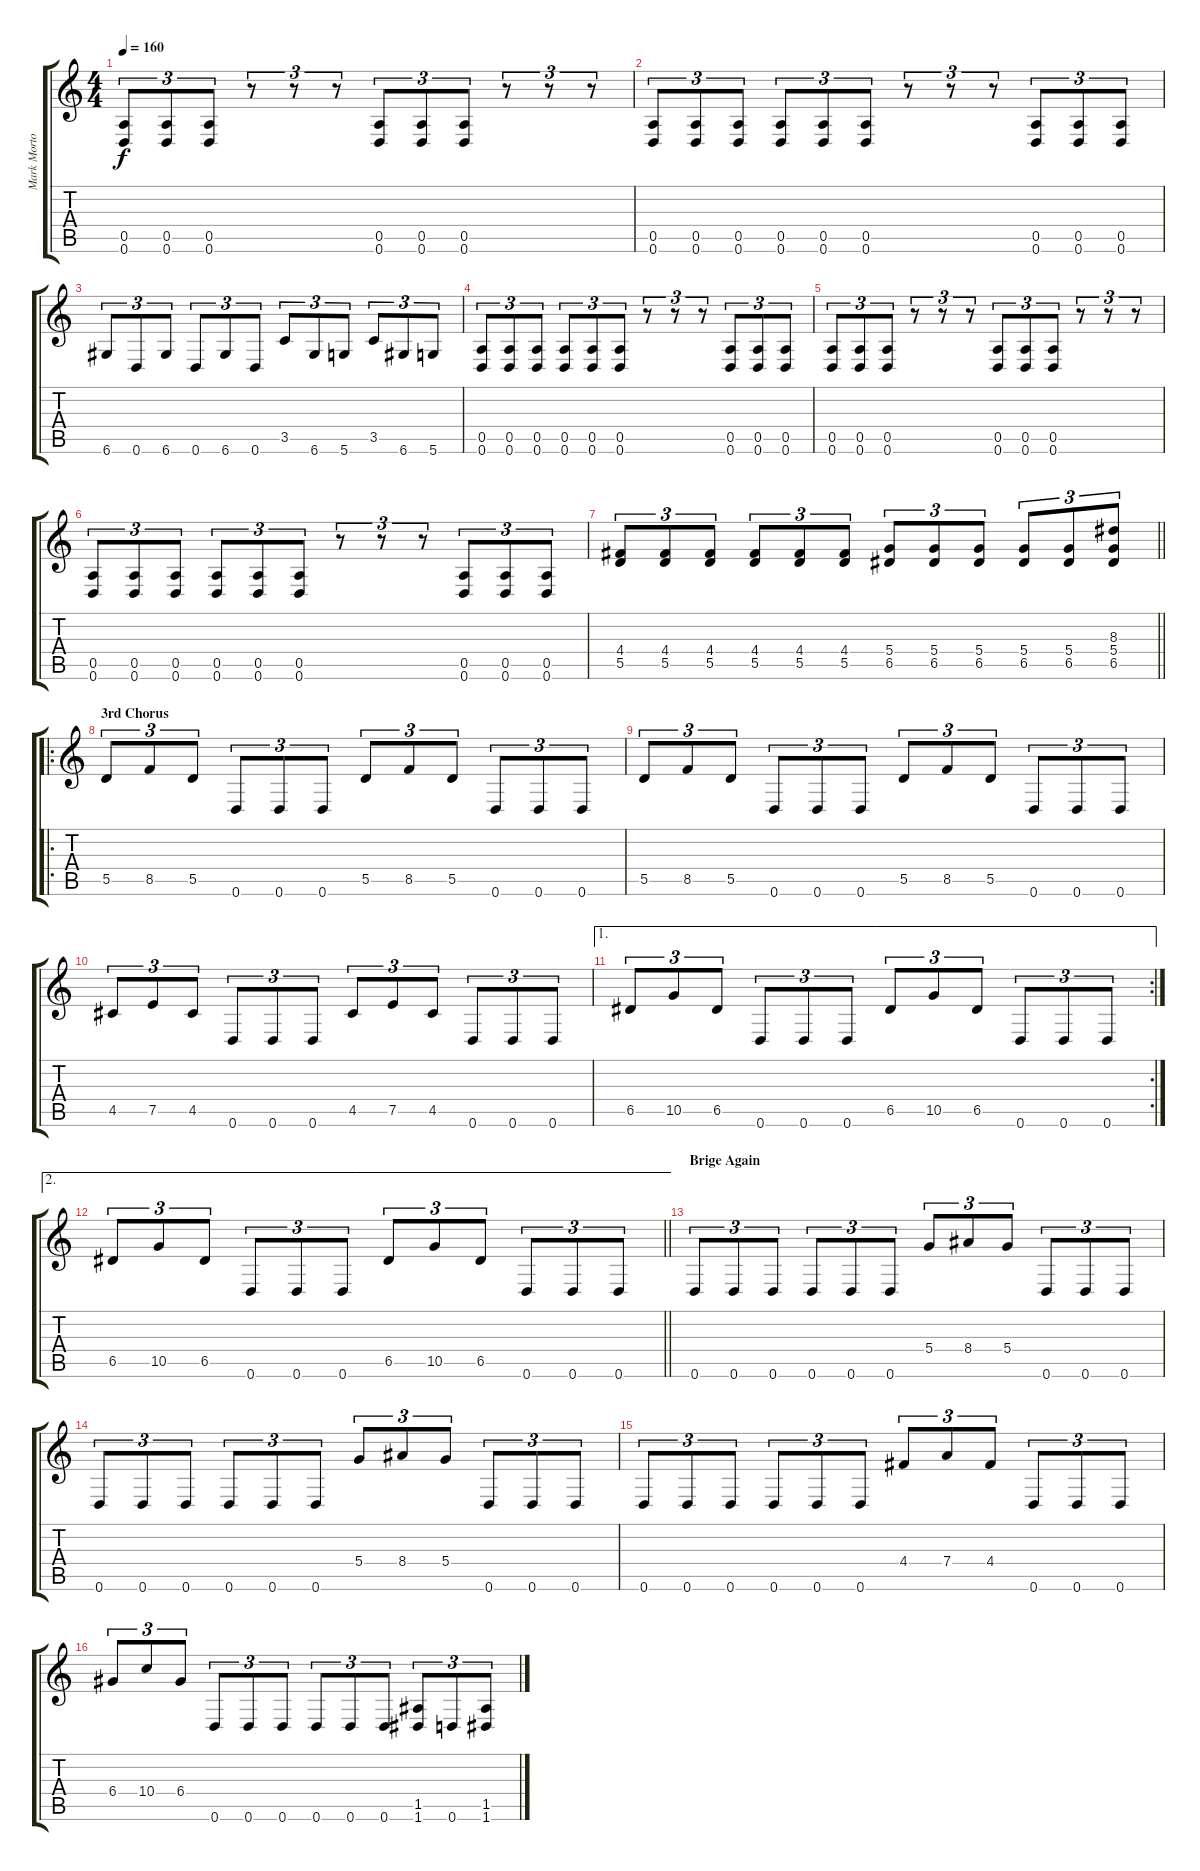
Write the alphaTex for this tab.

\track ("Mark Morton" "Mark Morto") {instrument distortionguitar}
\staff {score tabs}
\tuning (E4 B3 G3 D3 A2 D2) {hide}
\ts (4 4)
\tempo 160
\clef g2
\ks c
(0.5 0.6).8{tu (3 2) dy f} (0.5 0.6).8{tu (3 2)} (0.5 0.6).8{tu (3 2)} r.8{tu (3 2)} r.8{tu (3 2)} r.8{tu (3 2)} (0.5 0.6).8{tu (3 2)} (0.5 0.6).8{tu (3 2)} (0.5 0.6).8{tu (3 2)} r.8{tu (3 2)} r.8{tu (3 2)} r.8{tu (3 2)} |
(0.5 0.6).8{tu (3 2)} (0.5 0.6).8{tu (3 2)} (0.5 0.6).8{tu (3 2)} (0.5 0.6).8{tu (3 2)} (0.5 0.6).8{tu (3 2)} (0.5 0.6).8{tu (3 2)} r.8{tu (3 2)} r.8{tu (3 2)} r.8{tu (3 2)} (0.5 0.6).8{tu (3 2)} (0.5 0.6).8{tu (3 2)} (0.5 0.6).8{tu (3 2)} |
6.6.8{tu (3 2)} 0.6.8{tu (3 2)} 6.6.8{tu (3 2)} 0.6.8{tu (3 2)} 6.6.8{tu (3 2)} 0.6.8{tu (3 2)} 3.5.8{tu (3 2)} 6.6.8{tu (3 2)} 5.6.8{tu (3 2)} 3.5.8{tu (3 2)} 6.6.8{tu (3 2)} 5.6.8{tu (3 2)} |
(0.5 0.6).8{tu (3 2)} (0.5 0.6).8{tu (3 2)} (0.5 0.6).8{tu (3 2)} (0.5 0.6).8{tu (3 2)} (0.5 0.6).8{tu (3 2)} (0.5 0.6).8{tu (3 2)} r.8{tu (3 2)} r.8{tu (3 2)} r.8{tu (3 2)} (0.5 0.6).8{tu (3 2)} (0.5 0.6).8{tu (3 2)} (0.5 0.6).8{tu (3 2)} |
(0.5 0.6).8{tu (3 2)} (0.5 0.6).8{tu (3 2)} (0.5 0.6).8{tu (3 2)} r.8{tu (3 2)} r.8{tu (3 2)} r.8{tu (3 2)} (0.5 0.6).8{tu (3 2)} (0.5 0.6).8{tu (3 2)} (0.5 0.6).8{tu (3 2)} r.8{tu (3 2)} r.8{tu (3 2)} r.8{tu (3 2)} |
(0.5 0.6).8{tu (3 2)} (0.5 0.6).8{tu (3 2)} (0.5 0.6).8{tu (3 2)} (0.5 0.6).8{tu (3 2)} (0.5 0.6).8{tu (3 2)} (0.5 0.6).8{tu (3 2)} r.8{tu (3 2)} r.8{tu (3 2)} r.8{tu (3 2)} (0.5 0.6).8{tu (3 2)} (0.5 0.6).8{tu (3 2)} (0.5 0.6).8{tu (3 2)} |
\barLineRight lightlight
(4.4 5.5).8{tu (3 2)} (4.4 5.5).8{tu (3 2)} (4.4 5.5).8{tu (3 2)} (4.4 5.5).8{tu (3 2)} (4.4 5.5).8{tu (3 2)} (4.4 5.5).8{tu (3 2)} (5.4 6.5).8{tu (3 2)} (5.4 6.5).8{tu (3 2)} (5.4 6.5).8{tu (3 2)} (5.4 6.5).8{tu (3 2)} (5.4 6.5).8{tu (3 2)} (8.3 5.4 6.5).8{tu (3 2)} |
\ro
\section ("" "3rd Chorus")
5.5.8{tu (3 2)} 8.5.8{tu (3 2)} 5.5.8{tu (3 2)} 0.6.8{tu (3 2)} 0.6.8{tu (3 2)} 0.6.8{tu (3 2)} 5.5.8{tu (3 2)} 8.5.8{tu (3 2)} 5.5.8{tu (3 2)} 0.6.8{tu (3 2)} 0.6.8{tu (3 2)} 0.6.8{tu (3 2)} |
5.5.8{tu (3 2)} 8.5.8{tu (3 2)} 5.5.8{tu (3 2)} 0.6.8{tu (3 2)} 0.6.8{tu (3 2)} 0.6.8{tu (3 2)} 5.5.8{tu (3 2)} 8.5.8{tu (3 2)} 5.5.8{tu (3 2)} 0.6.8{tu (3 2)} 0.6.8{tu (3 2)} 0.6.8{tu (3 2)} |
4.5.8{tu (3 2)} 7.5.8{tu (3 2)} 4.5.8{tu (3 2)} 0.6.8{tu (3 2)} 0.6.8{tu (3 2)} 0.6.8{tu (3 2)} 4.5.8{tu (3 2)} 7.5.8{tu (3 2)} 4.5.8{tu (3 2)} 0.6.8{tu (3 2)} 0.6.8{tu (3 2)} 0.6.8{tu (3 2)} |
\ae 1
\rc 2
6.5.8{tu (3 2)} 10.5.8{tu (3 2)} 6.5.8{tu (3 2)} 0.6.8{tu (3 2)} 0.6.8{tu (3 2)} 0.6.8{tu (3 2)} 6.5.8{tu (3 2)} 10.5.8{tu (3 2)} 6.5.8{tu (3 2)} 0.6.8{tu (3 2)} 0.6.8{tu (3 2)} 0.6.8{tu (3 2)} |
\ae 2
\barLineRight lightlight
6.5.8{tu (3 2)} 10.5.8{tu (3 2)} 6.5.8{tu (3 2)} 0.6.8{tu (3 2)} 0.6.8{tu (3 2)} 0.6.8{tu (3 2)} 6.5.8{tu (3 2)} 10.5.8{tu (3 2)} 6.5.8{tu (3 2)} 0.6.8{tu (3 2)} 0.6.8{tu (3 2)} 0.6.8{tu (3 2)} |
\section ("" "Brige Again")
0.6.8{tu (3 2)} 0.6.8{tu (3 2)} 0.6.8{tu (3 2)} 0.6.8{tu (3 2)} 0.6.8{tu (3 2)} 0.6.8{tu (3 2)} 5.4.8{tu (3 2)} 8.4.8{tu (3 2)} 5.4.8{tu (3 2)} 0.6.8{tu (3 2)} 0.6.8{tu (3 2)} 0.6.8{tu (3 2)} |
0.6.8{tu (3 2)} 0.6.8{tu (3 2)} 0.6.8{tu (3 2)} 0.6.8{tu (3 2)} 0.6.8{tu (3 2)} 0.6.8{tu (3 2)} 5.4.8{tu (3 2)} 8.4.8{tu (3 2)} 5.4.8{tu (3 2)} 0.6.8{tu (3 2)} 0.6.8{tu (3 2)} 0.6.8{tu (3 2)} |
0.6.8{tu (3 2)} 0.6.8{tu (3 2)} 0.6.8{tu (3 2)} 0.6.8{tu (3 2)} 0.6.8{tu (3 2)} 0.6.8{tu (3 2)} 4.4.8{tu (3 2)} 7.4.8{tu (3 2)} 4.4.8{tu (3 2)} 0.6.8{tu (3 2)} 0.6.8{tu (3 2)} 0.6.8{tu (3 2)} |
6.4.8{tu (3 2)} 10.4.8{tu (3 2)} 6.4.8{tu (3 2)} 0.6.8{tu (3 2)} 0.6.8{tu (3 2)} 0.6.8{tu (3 2)} 0.6.8{tu (3 2)} 0.6.8{tu (3 2)} 0.6.8{tu (3 2)} (1.5 1.6).8{tu (3 2)} 0.6.8{tu (3 2)} (1.5 1.6).8{tu (3 2)}
